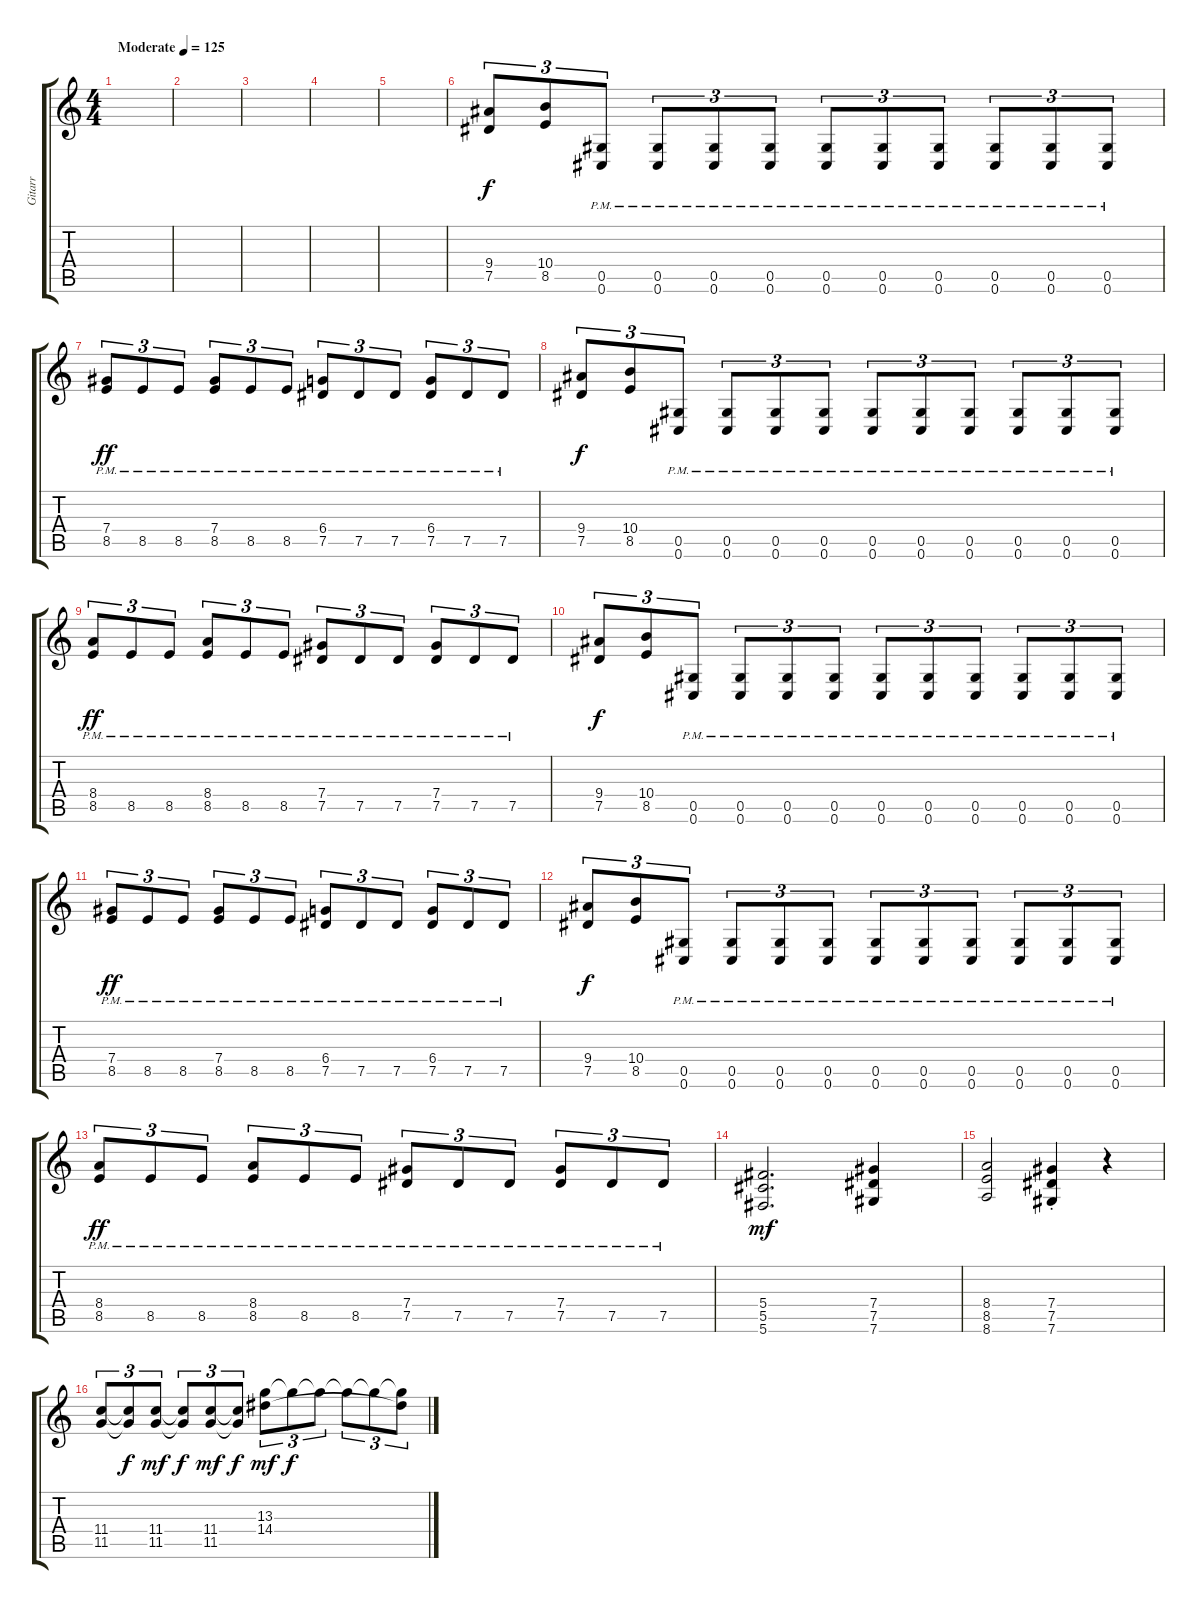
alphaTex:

\track ("Gitarr" "Gitarr") {instrument distortionguitar}
\staff {score tabs}
\tuning (Eb4 Bb3 Gb3 Db3 Ab2 Db2) {hide}
\ts (4 4)
\tempo (125 "Moderate")
\clef g2
\ks c
|
|
|
|
|
(9.4 7.5).8{tu (3 2)} (10.4 8.5).8{tu (3 2)} (0.5{pm} 0.6{pm}).8{tu (3 2)} (0.5{pm} 0.6{pm}).8{tu (3 2)} (0.5{pm} 0.6{pm}).8{tu (3 2)} (0.5{pm} 0.6{pm}).8{tu (3 2)} (0.5{pm} 0.6{pm}).8{tu (3 2)} (0.5{pm} 0.6{pm}).8{tu (3 2)} (0.5{pm} 0.6{pm}).8{tu (3 2)} (0.5{pm} 0.6{pm}).8{tu (3 2)} (0.5{pm} 0.6{pm}).8{tu (3 2)} (0.5{pm} 0.6{pm}).8{tu (3 2)} |
(7.4{pm} 8.5{pm}).8{tu (3 2) dy ff} 8.5{pm}.8{tu (3 2)} 8.5{pm}.8{tu (3 2)} (7.4{pm} 8.5{pm}).8{tu (3 2)} 8.5{pm}.8{tu (3 2)} 8.5{pm}.8{tu (3 2)} (6.4{pm} 7.5{pm}).8{tu (3 2)} 7.5{pm}.8{tu (3 2)} 7.5{pm}.8{tu (3 2)} (6.4{pm} 7.5{pm}).8{tu (3 2)} 7.5{pm}.8{tu (3 2)} 7.5{pm}.8{tu (3 2)} |
(9.4 7.5).8{tu (3 2) dy f} (10.4 8.5).8{tu (3 2)} (0.5{pm} 0.6{pm}).8{tu (3 2)} (0.5{pm} 0.6{pm}).8{tu (3 2)} (0.5{pm} 0.6{pm}).8{tu (3 2)} (0.5{pm} 0.6{pm}).8{tu (3 2)} (0.5{pm} 0.6{pm}).8{tu (3 2)} (0.5{pm} 0.6{pm}).8{tu (3 2)} (0.5{pm} 0.6{pm}).8{tu (3 2)} (0.5{pm} 0.6{pm}).8{tu (3 2)} (0.5{pm} 0.6{pm}).8{tu (3 2)} (0.5{pm} 0.6{pm}).8{tu (3 2)} |
(8.4{pm} 8.5{pm}).8{tu (3 2) dy ff} 8.5{pm}.8{tu (3 2)} 8.5{pm}.8{tu (3 2)} (8.4{pm} 8.5{pm}).8{tu (3 2)} 8.5{pm}.8{tu (3 2)} 8.5{pm}.8{tu (3 2)} (7.4{pm} 7.5{pm}).8{tu (3 2)} 7.5{pm}.8{tu (3 2)} 7.5{pm}.8{tu (3 2)} (7.4{pm} 7.5{pm}).8{tu (3 2)} 7.5{pm}.8{tu (3 2)} 7.5{pm}.8{tu (3 2)} |
(9.4 7.5).8{tu (3 2) dy f} (10.4 8.5).8{tu (3 2)} (0.5{pm} 0.6{pm}).8{tu (3 2)} (0.5{pm} 0.6{pm}).8{tu (3 2)} (0.5{pm} 0.6{pm}).8{tu (3 2)} (0.5{pm} 0.6{pm}).8{tu (3 2)} (0.5{pm} 0.6{pm}).8{tu (3 2)} (0.5{pm} 0.6{pm}).8{tu (3 2)} (0.5{pm} 0.6{pm}).8{tu (3 2)} (0.5{pm} 0.6{pm}).8{tu (3 2)} (0.5{pm} 0.6{pm}).8{tu (3 2)} (0.5{pm} 0.6{pm}).8{tu (3 2)} |
(7.4{pm} 8.5{pm}).8{tu (3 2) dy ff} 8.5{pm}.8{tu (3 2)} 8.5{pm}.8{tu (3 2)} (7.4{pm} 8.5{pm}).8{tu (3 2)} 8.5{pm}.8{tu (3 2)} 8.5{pm}.8{tu (3 2)} (6.4{pm} 7.5{pm}).8{tu (3 2)} 7.5{pm}.8{tu (3 2)} 7.5{pm}.8{tu (3 2)} (6.4{pm} 7.5{pm}).8{tu (3 2)} 7.5{pm}.8{tu (3 2)} 7.5{pm}.8{tu (3 2)} |
(9.4 7.5).8{tu (3 2) dy f} (10.4 8.5).8{tu (3 2)} (0.5{pm} 0.6{pm}).8{tu (3 2)} (0.5{pm} 0.6{pm}).8{tu (3 2)} (0.5{pm} 0.6{pm}).8{tu (3 2)} (0.5{pm} 0.6{pm}).8{tu (3 2)} (0.5{pm} 0.6{pm}).8{tu (3 2)} (0.5{pm} 0.6{pm}).8{tu (3 2)} (0.5{pm} 0.6{pm}).8{tu (3 2)} (0.5{pm} 0.6{pm}).8{tu (3 2)} (0.5{pm} 0.6{pm}).8{tu (3 2)} (0.5{pm} 0.6{pm}).8{tu (3 2)} |
(8.4{pm} 8.5{pm}).8{tu (3 2) dy ff} 8.5{pm}.8{tu (3 2)} 8.5{pm}.8{tu (3 2)} (8.4{pm} 8.5{pm}).8{tu (3 2)} 8.5{pm}.8{tu (3 2)} 8.5{pm}.8{tu (3 2)} (7.4{pm} 7.5{pm}).8{tu (3 2)} 7.5{pm}.8{tu (3 2)} 7.5{pm}.8{tu (3 2)} (7.4{pm} 7.5{pm}).8{tu (3 2)} 7.5{pm}.8{tu (3 2)} 7.5{pm}.8{tu (3 2)} |
(5.4 5.5 5.6).2{d dy mf} (7.4 7.5 7.6).4 |
(8.4 8.5 8.6).2 (7.4{st} 7.5{st} 7.6{st}).4 r.4 |
(11.4 11.5).8{tu (3 2) instrument viola} (11.4{t} 11.5{t}).8{tu (3 2) dy f} (11.4 11.5).8{tu (3 2) dy mf} (11.4{t} 11.5{t}).8{tu (3 2) dy f} (11.4 11.5).8{tu (3 2) dy mf} (11.4{t} 11.5{t}).8{tu (3 2) dy f} (13.3 14.4).8{tu (3 2) dy mf} 13.3{t}.8{tu (3 2) dy f} 13.3{t}.8{tu (3 2)} 13.3{t}.8{tu (3 2)} 13.3{t}.8{tu (3 2)} (13.3{t} 14.4{t}).8{tu (3 2)}
